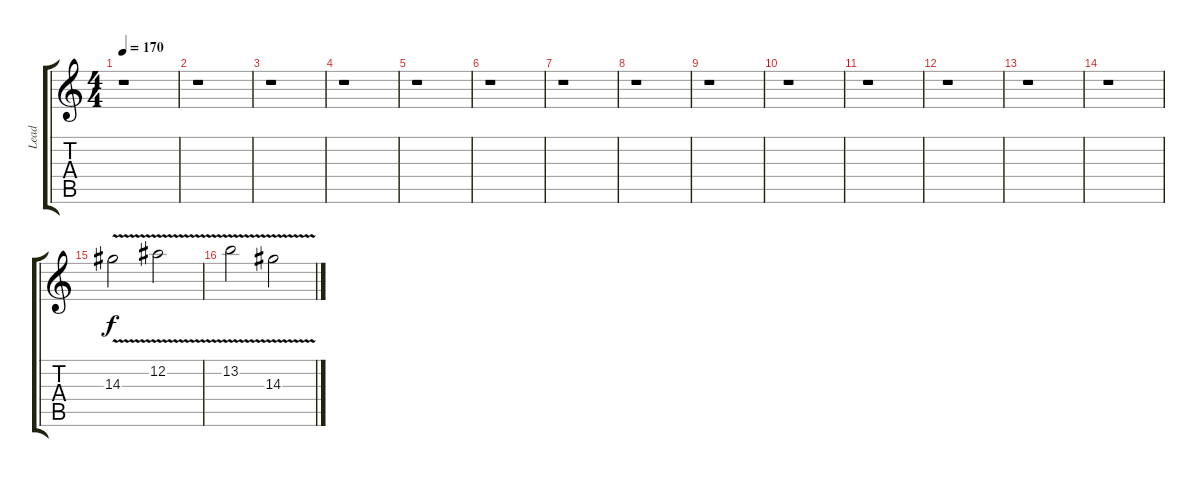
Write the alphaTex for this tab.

\track ("Lead" "Lead") {instrument distortionguitar}
\staff {score tabs}
\tuning (Eb4 Bb3 Gb3 Db3 Ab2 Eb2) {hide}
\ts (4 4)
\tempo 170
\clef g2
\ks c
r.1{dy f} |
r.1 |
r.1 |
r.1 |
r.1 |
r.1 |
r.1 |
r.1 |
r.1 |
r.1 |
r.1 |
r.1 |
r.1 |
r.1 |
14.3{v}.2 12.2{v}.2 |
13.2{v}.2 14.3{v}.2
